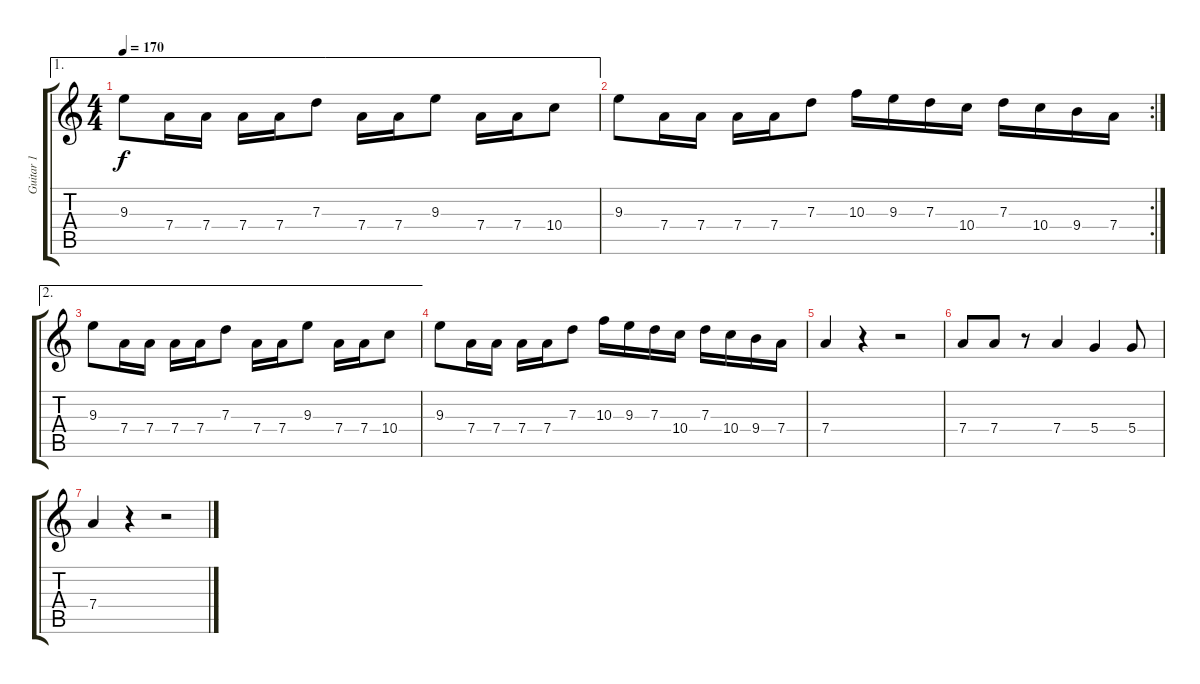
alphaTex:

\track ("Guitar 1" "Guitar 1") {instrument distortionguitar}
\staff {score tabs}
\tuning (E4 B3 G3 D3 A2 E2) {hide}
\ae 1
\ts (4 4)
\tempo 170
\clef g2
\ks c
9.3.8{dy f} 7.4.16 7.4.16 7.4.16 7.4.16 7.3.8 7.4.16 7.4.16 9.3.8 7.4.16 7.4.16 10.4.8 |
\rc 2
9.3.8 7.4.16 7.4.16 7.4.16 7.4.16 7.3.8 10.3.16 9.3.16 7.3.16 10.4.16 7.3.16 10.4.16 9.4.16 7.4.16 |
\ae 2
9.3.8 7.4.16 7.4.16 7.4.16 7.4.16 7.3.8 7.4.16 7.4.16 9.3.8 7.4.16 7.4.16 10.4.8 |
9.3.8 7.4.16 7.4.16 7.4.16 7.4.16 7.3.8 10.3.16 9.3.16 7.3.16 10.4.16 7.3.16 10.4.16 9.4.16 7.4.16 |
7.4.4 r.4 r.2 |
7.4.8 7.4.8 r.8 7.4.4 5.4.4 5.4.8 |
7.4.4 r.4 r.2
